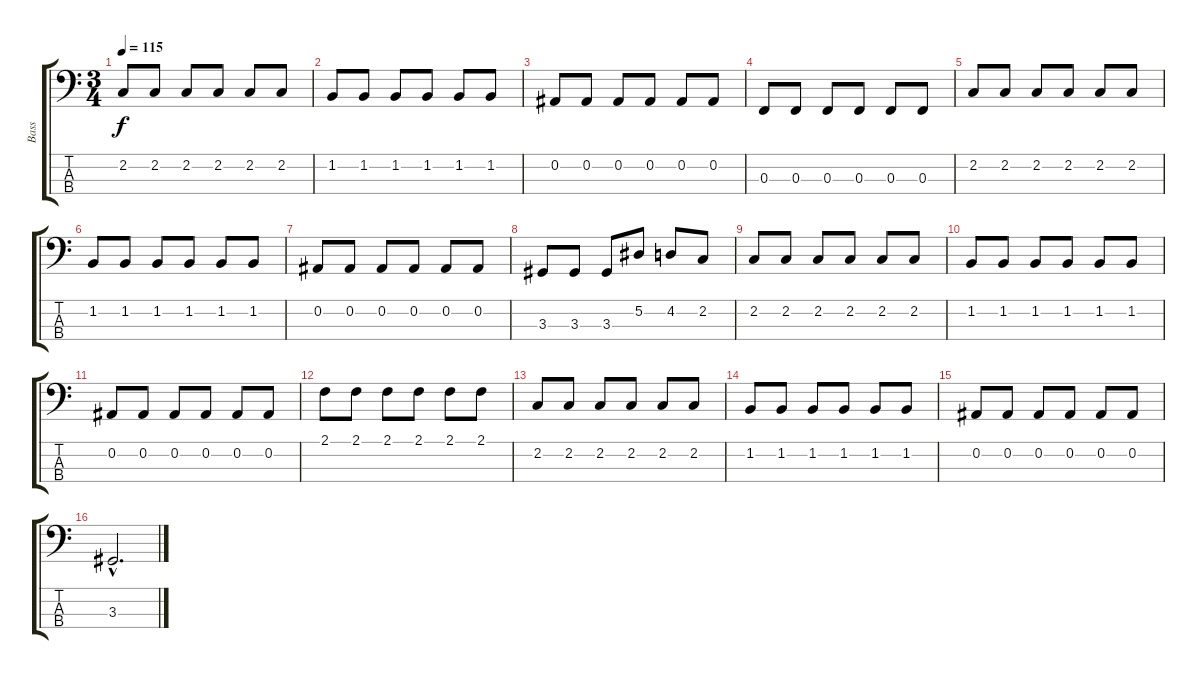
\track ("Bass" "Bass") {instrument electricbassfinger}
\staff {score tabs}
\tuning (Eb2 Bb1 F1 C1) {hide}
\ts (3 4)
\tempo 115
\clef f4
\ks c
2.2.8{dy f} 2.2.8 2.2.8 2.2.8 2.2.8 2.2.8 |
1.2.8 1.2.8 1.2.8 1.2.8 1.2.8 1.2.8 |
0.2.8 0.2.8 0.2.8 0.2.8 0.2.8 0.2.8 |
0.3.8 0.3.8 0.3.8 0.3.8 0.3.8 0.3.8 |
2.2.8 2.2.8 2.2.8 2.2.8 2.2.8 2.2.8 |
1.2.8 1.2.8 1.2.8 1.2.8 1.2.8 1.2.8 |
0.2.8 0.2.8 0.2.8 0.2.8 0.2.8 0.2.8 |
3.3.8 3.3.8 3.3.8 5.2.8 4.2.8 2.2.8 |
2.2.8 2.2.8 2.2.8 2.2.8 2.2.8 2.2.8 |
1.2.8 1.2.8 1.2.8 1.2.8 1.2.8 1.2.8 |
0.2.8 0.2.8 0.2.8 0.2.8 0.2.8 0.2.8 |
2.1.8 2.1.8 2.1.8 2.1.8 2.1.8 2.1.8 |
2.2.8 2.2.8 2.2.8 2.2.8 2.2.8 2.2.8 |
1.2.8 1.2.8 1.2.8 1.2.8 1.2.8 1.2.8 |
0.2.8 0.2.8 0.2.8 0.2.8 0.2.8 0.2.8 |
3.3{hac}.2{d}
